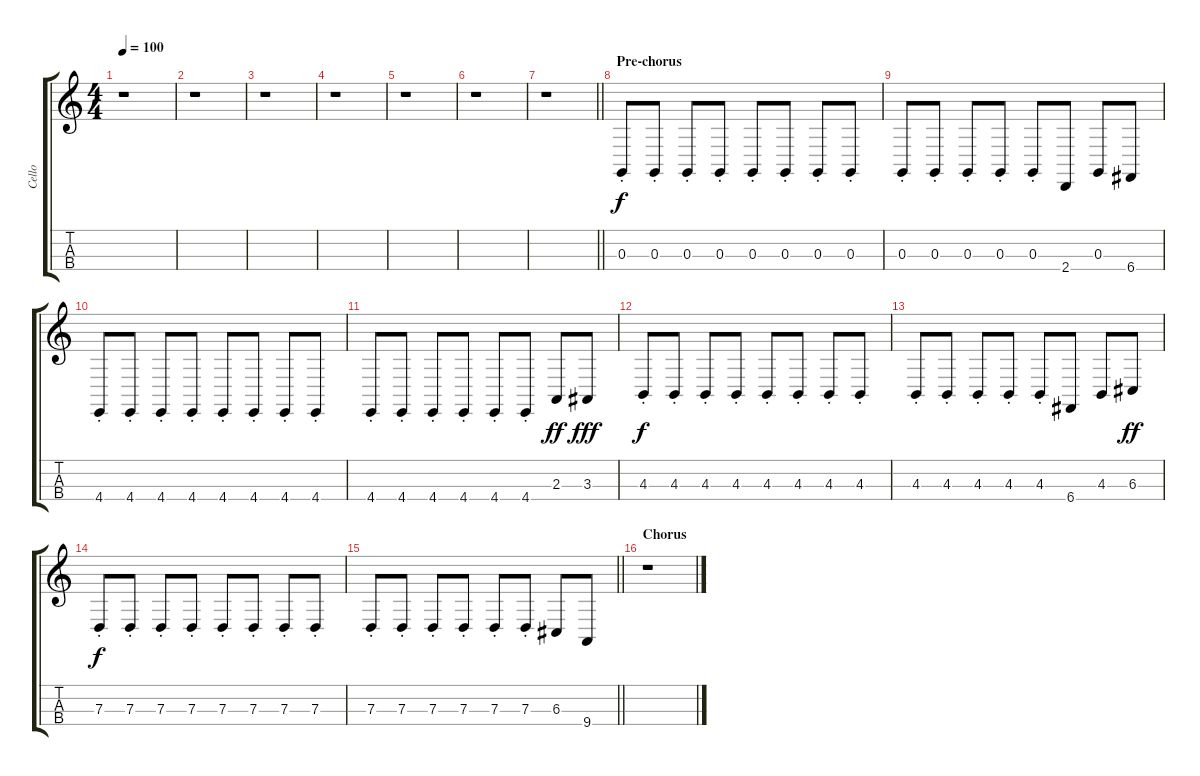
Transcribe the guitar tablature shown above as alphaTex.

\track ("Cello" "Cello") {instrument cello}
\staff {score tabs}
\tuning (A3 D3 G2 C2) {hide}
\ts (4 4)
\tempo 100
\clef g2
\ks c
r.1{dy f} |
r.1 |
r.1 |
r.1 |
r.1 |
r.1 |
\barLineRight lightlight
r.1 |
\section ("" "Pre-chorus")
0.3{st}.8 0.3{st}.8 0.3{st}.8 0.3{st}.8 0.3{st}.8 0.3{st}.8 0.3{st}.8 0.3{st}.8 |
0.3{st}.8 0.3{st}.8 0.3{st}.8 0.3{st}.8 0.3{st}.8 2.4.8 0.3.8 6.4.8 |
4.4{st}.8 4.4{st}.8 4.4{st}.8 4.4{st}.8 4.4{st}.8 4.4{st}.8 4.4{st}.8 4.4{st}.8 |
4.4{st}.8 4.4{st}.8 4.4{st}.8 4.4{st}.8 4.4{st}.8 4.4{st}.8 2.3.8{dy ff} 3.3.8{dy fff} |
4.3{st}.8{dy f} 4.3{st}.8 4.3{st}.8 4.3{st}.8 4.3{st}.8 4.3{st}.8 4.3{st}.8 4.3{st}.8 |
4.3{st}.8 4.3{st}.8 4.3{st}.8 4.3{st}.8 4.3{st}.8 6.4.8 4.3.8 6.3.8{dy ff} |
7.3{st}.8{dy f} 7.3{st}.8 7.3{st}.8 7.3{st}.8 7.3{st}.8 7.3{st}.8 7.3{st}.8 7.3{st}.8 |
\barLineRight lightlight
7.3{st}.8 7.3{st}.8 7.3{st}.8 7.3{st}.8 7.3{st}.8 7.3{st}.8 6.3.8 9.4.8 |
\section ("" "Chorus")
r.1
